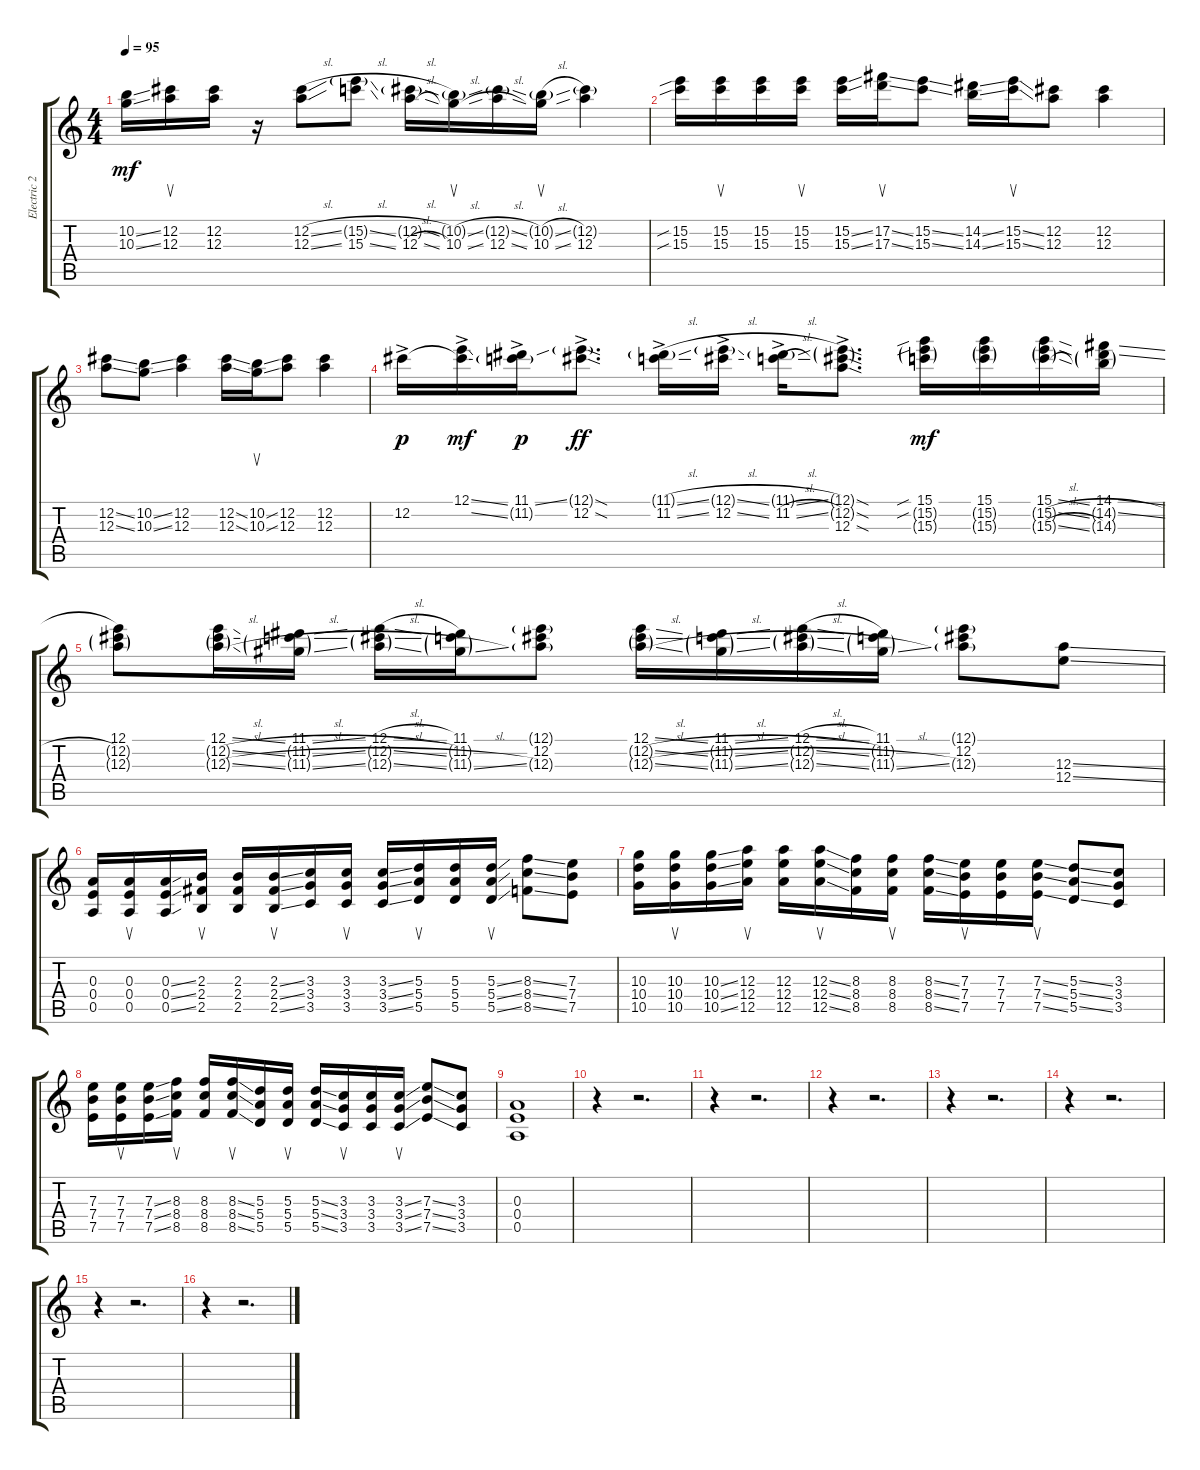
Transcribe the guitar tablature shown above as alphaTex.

\track ("Electric 2" "Electric 2") {instrument distortionguitar}
\staff {score tabs}
\tuning (E4 Db4 A3 E3 A2 E2) {hide}
\ts (4 4)
\tempo 95
\clef g2
\ks c
(10.2{ss} 10.3{ss}).16{dy mf} (12.2 12.3).16{su} (12.2 12.3).16 r.16 (12.2{sl} 12.3{ss}).8 (15.2{sl g} 15.3{ss}).8 (12.2{sl g} 12.3{sl}).16 (10.2{sl g} 10.3{sl}).16{su} (12.2{sl g} 12.3{sl}).16 (10.2{sl g} 10.3{ss}).16{su} (12.2{g} 12.3).4 |
(15.2{sib} 15.3{sib}).16 (15.2 15.3).16{su} (15.2 15.3).16 (15.2 15.3).16{su} (15.2{ss} 15.3{ss}).16 (17.2{ss} 17.3{ss}).16{su} (15.2{ss} 15.3{ss}).8 (14.2{ss} 14.3{ss}).16 (15.2{ss} 15.3{ss}).16{su} (12.2 12.3).8 (12.2 12.3).4 |
(12.2{ss} 12.3{ss}).8 (10.2{ss} 10.3{ss}).8 (12.2 12.3).4 (12.2{ss} 12.3{ss}).16 (10.2{ss} 10.3{ss}).16{su} (12.2 12.3).8 (12.2 12.3).4 |
12.2{ac}.16{dy p} (12.1{ss ac} 12.2{ss t}).16{dy mf} (11.1{ss ac} 11.2{g}).16{dy p} (12.1{sod g} 12.2{sod ac}).8{d dy ff} (11.1{sl g} 11.2{ss ac}).16 (12.1{sl g} 12.2{ss ac}).16 (11.1{sl g} 11.2{sl ac}).16 (12.1{sod g} 12.2{sod g} 12.3{sod ac}).8{d} (15.1{sib} 15.2{sib g} 15.3{g}).16{dy mf} (15.1 15.2{g} 15.3{g}).16 (15.1{ss} 15.2{sl g} 15.3{sl g}).16 (14.1{ss} 14.2{sl g} 14.3{g}).16 |
(12.1 12.2{g} 12.3{g}).8 (12.1{ss} 12.2{sl g} 12.3{sl g}).16 (11.1{ss} 11.2{sl g} 11.3{sl g}).16 (12.1{sl} 12.2{sl g} 12.3{sl g}).16 (11.1 11.2{g} 11.3{sl g}).16 (12.1{g} 12.2 12.3{g}).8 (12.1{ss} 12.2{sl g} 12.3{sl g}).16 (11.1{ss} 11.2{sl g} 11.3{sl g}).16 (12.1{sl} 12.2{sl g} 12.3{sl g}).16 (11.1 11.2{g} 11.3{sl g}).16 (12.1{g} 12.2 12.3{g}).8 (12.3{ss} 12.4{ss}).8 |
(0.3 0.4 0.5).16 (0.3 0.4 0.5).16{su} (0.3{ss} 0.4{ss} 0.5{ss}).16 (2.3 2.4 2.5).16{su} (2.3 2.4 2.5).16 (2.3{ss} 2.4{ss} 2.5{ss}).16{su} (3.3 3.4 3.5).16 (3.3 3.4 3.5).16{su} (3.3{ss} 3.4{ss} 3.5{ss}).16 (5.3 5.4 5.5).16{su} (5.3 5.4 5.5).16 (5.3{ss} 5.4{ss} 5.5{ss}).16{su} (8.3{ss} 8.4{ss} 8.5{ss}).8 (7.3 7.4 7.5).8 |
(10.3 10.4 10.5).16 (10.3 10.4 10.5).16{su} (10.3{ss} 10.4{ss} 10.5{ss}).16 (12.3 12.4 12.5).16{su} (12.3 12.4 12.5).16 (12.3{ss} 12.4{ss} 12.5{ss}).16{su} (8.3 8.4 8.5).16 (8.3 8.4 8.5).16{su} (8.3{ss} 8.4{ss} 8.5{ss}).16 (7.3 7.4 7.5).16{su} (7.3 7.4 7.5).16 (7.3{ss} 7.4{ss} 7.5{ss}).16{su} (5.3{ss} 5.4{ss} 5.5{ss}).8 (3.3 3.4 3.5).8 |
(7.3 7.4 7.5).16 (7.3 7.4 7.5).16{su} (7.3{ss} 7.4{ss} 7.5{ss}).16 (8.3 8.4 8.5).16{su} (8.3 8.4 8.5).16 (8.3{ss} 8.4{ss} 8.5{ss}).16{su} (5.3 5.4 5.5).16 (5.3 5.4 5.5).16{su} (5.3{ss} 5.4{ss} 5.5{ss}).16 (3.3 3.4 3.5).16{su} (3.3 3.4 3.5).16 (3.3{ss} 3.4{ss} 3.5{ss}).16{su} (7.3{ss} 7.4{ss} 7.5{ss}).8 (3.3 3.4 3.5).8 |
(0.3 0.4 0.5).1 |
r.4 r.2{d} |
r.4 r.2{d} |
r.4 r.2{d} |
r.4 r.2{d} |
r.4 r.2{d} |
r.4 r.2{d} |
r.4 r.2{d}
